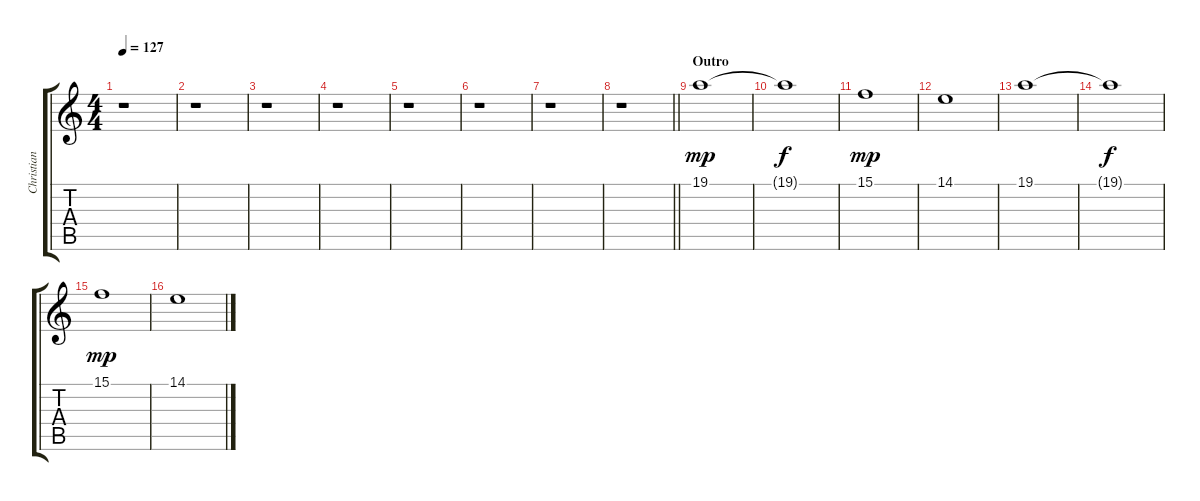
\track ("Christian Kretschmar" "Christian ") {instrument pad1newage}
\staff {score tabs}
\tuning (D4 A3 F3 C3 G2 D2) {hide}
\ts (4 4)
\tempo 127
\clef g2
\ks c
r.1{dy mf} |
r.1 |
r.1 |
r.1 |
r.1 |
r.1 |
r.1 |
\barLineRight lightlight
r.1 |
\section ("" "Outro")
19.1.1{dy mp instrument stringensemble1} |
19.1{t}.1{dy f} |
15.1.1{dy mp} |
14.1.1 |
19.1.1 |
19.1{t}.1{dy f} |
15.1.1{dy mp} |
14.1.1
